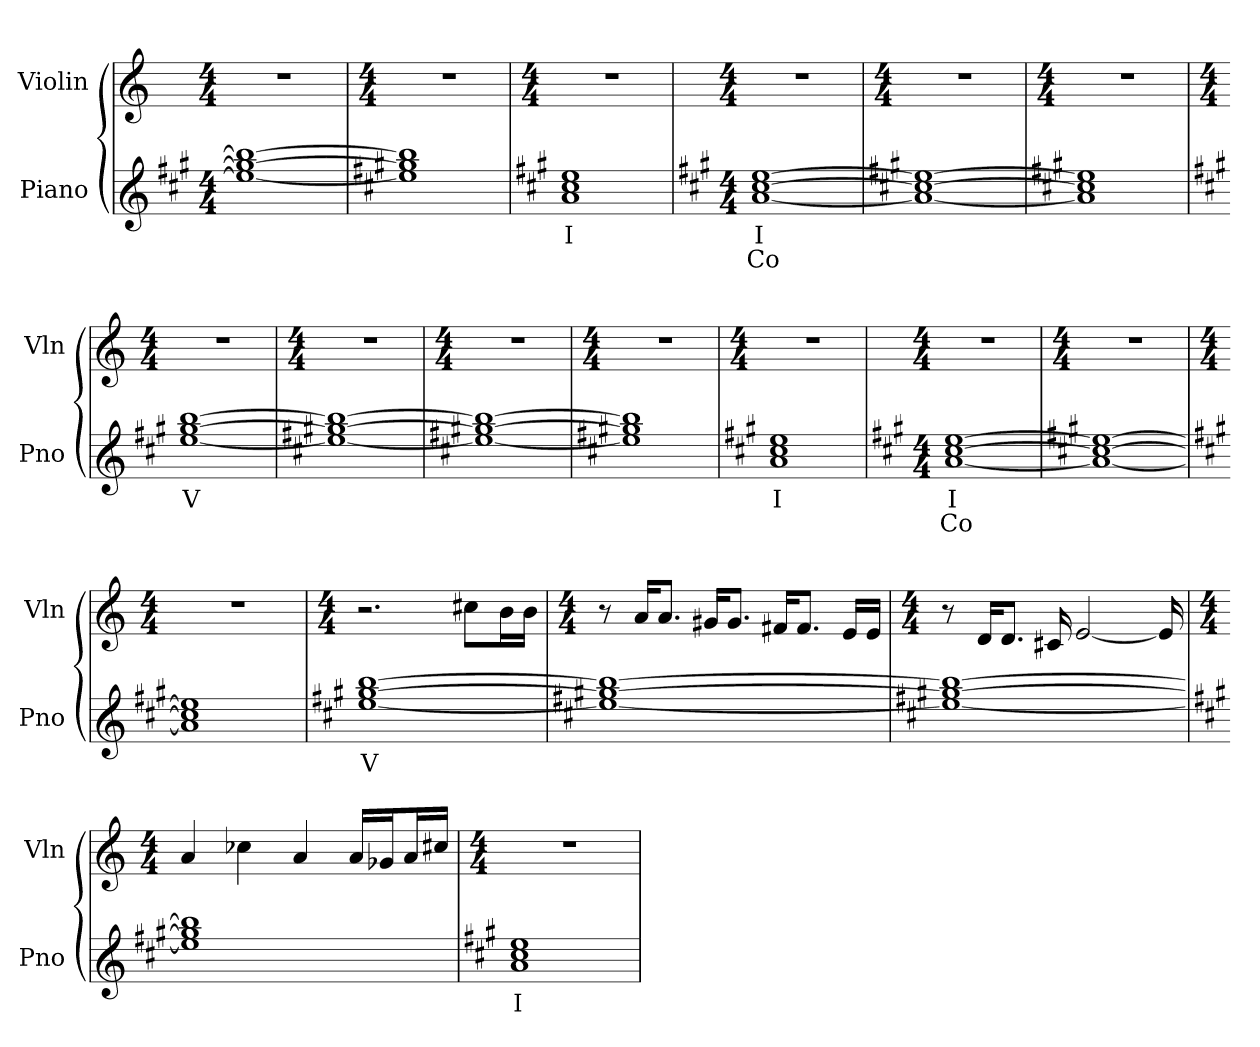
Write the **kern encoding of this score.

**kern	**text	**text	**kern
*part2	*part2	*part2	*part1
*staff2	*staff2	*staff2	*staff1
*I"Piano	*	*	*I"Violin
*I'Pno	*	*	*I'Vln
*k[f#c#g#]	*	*	*
*A:	*	*	*
*M4/4	*	*	*M4/4
=	=	=	=
1ee_ 1gg#_ 1bb_	.	.	1r
=	=	=	=
*k[f#c#g#]	*	*	*
*A:	*	*	*
*	*	*	*M4/4
1ee] 1gg#] 1bb]	.	.	1r
=	=	=	=
*k[f#c#g#]	*	*	*
*A:	*	*	*
*	*	*	*M4/4
1a 1cc# 1ee	I	.	1r
=	=	=	=
*k[f#c#g#]	*	*	*
*A:	*	*	*
*M4/4	*	*	*M4/4
[1a [1cc# [1ee	I	Co	1r
=	=	=	=
*k[f#c#g#]	*	*	*
*A:	*	*	*
*	*	*	*M4/4
1a_ 1cc#_ 1ee_	.	.	1r
=	=	=	=
*k[f#c#g#]	*	*	*
*A:	*	*	*
*	*	*	*M4/4
1a] 1cc#] 1ee]	.	.	1r
=	=	=	=
*k[f#c#g#]	*	*	*
*A:	*	*	*
*	*	*	*M4/4
[1ee [1gg# [1bb	V	.	1r
=	=	=	=
*k[f#c#g#]	*	*	*
*A:	*	*	*
*	*	*	*M4/4
1ee_ 1gg#_ 1bb_	.	.	1r
=	=	=	=
*k[f#c#g#]	*	*	*
*A:	*	*	*
*	*	*	*M4/4
1ee_ 1gg#_ 1bb_	.	.	1r
=	=	=	=
*k[f#c#g#]	*	*	*
*A:	*	*	*
*	*	*	*M4/4
1ee] 1gg#] 1bb]	.	.	1r
=	=	=	=
*k[f#c#g#]	*	*	*
*A:	*	*	*
*	*	*	*M4/4
1a 1cc# 1ee	I	.	1r
=	=	=	=
*k[f#c#g#]	*	*	*
*A:	*	*	*
*M4/4	*	*	*M4/4
[1a [1cc# [1ee	I	Co	1r
=	=	=	=
*k[f#c#g#]	*	*	*
*A:	*	*	*
*	*	*	*M4/4
1a_ 1cc#_ 1ee_	.	.	1r
=	=	=	=
*k[f#c#g#]	*	*	*
*A:	*	*	*
*	*	*	*M4/4
1a] 1cc#] 1ee]	.	.	1r
=	=	=	=
*k[f#c#g#]	*	*	*
*A:	*	*	*
*	*	*	*M4/4
[1ee [1gg# [1bb	V	.	2.r
.	.	.	8cc#XL
.	.	.	16bL
.	.	.	16bJJ
=	=	=	=
*k[f#c#g#]	*	*	*
*A:	*	*	*
*	*	*	*M4/4
1ee_ 1gg#_ 1bb_	.	.	8r
.	.	.	16aKL
.	.	.	8.aJ
.	.	.	16g#XKL
.	.	.	8.g#J
.	.	.	16f#XKL
.	.	.	8.f#J
.	.	.	16eLL
.	.	.	16eJJ
=	=	=	=
*k[f#c#g#]	*	*	*
*A:	*	*	*
*	*	*	*M4/4
1ee_ 1gg#_ 1bb_	.	.	8r
.	.	.	16dKL
.	.	.	8.dJ
.	.	.	16c#X
.	.	.	[2e
.	.	.	16e]
=	=	=	=
*k[f#c#g#]	*	*	*
*A:	*	*	*
*	*	*	*M4/4
1ee] 1gg#] 1bb]	.	.	4a
.	.	.	4cc-X
.	.	.	4a
.	.	.	16aLL
.	.	.	16g-XJ
.	.	.	16aL
.	.	.	16cc#XJJ
=	=	=	=
*k[f#c#g#]	*	*	*
*A:	*	*	*
*	*	*	*M4/4
1a 1cc# 1ee	I	.	1r
=	=	=	=
*-	*-	*-	*-
